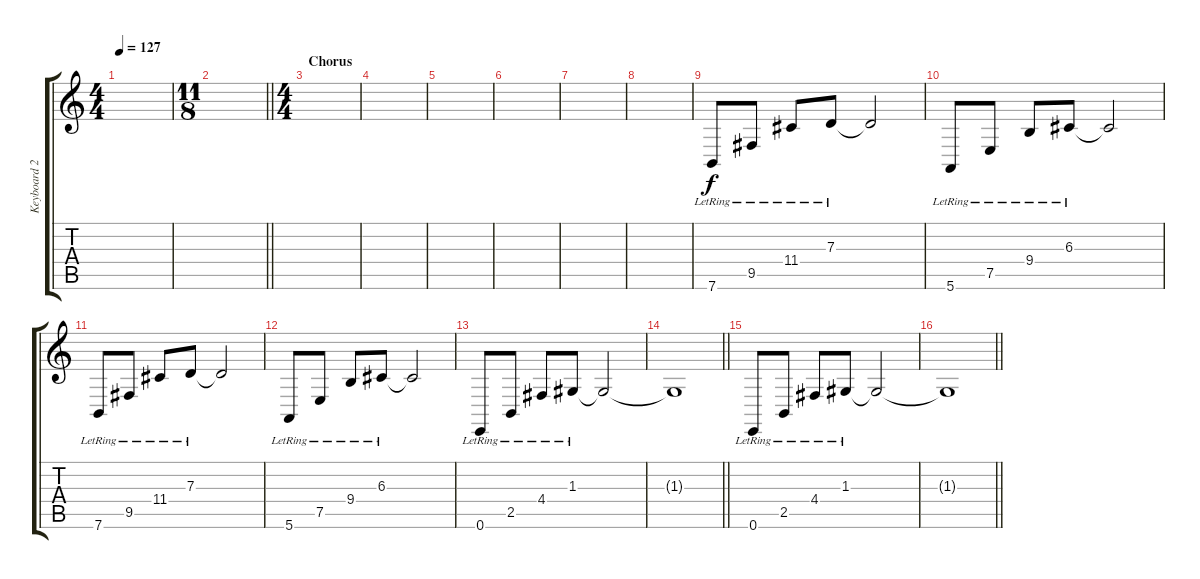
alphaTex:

\track ("Keyboard 2" "Keyboard 2") {instrument electricpiano1}
\staff {score tabs}
\tuning (E4 B3 G3 D3 A2 E2) {hide}
\ts (4 4)
\tempo 127
\clef g2
\ks c
|
\ts (11 8)
\barLineRight lightlight
|
\ts (4 4)
\section ("" "Chorus")
|
|
|
|
|
|
7.6{lr}.8{dy f volume 10 instrument electricguitarjazz} 9.5{lr}.8 11.4{lr}.8 7.3{lr}.8 7.3{t}.2 |
5.6{lr}.8 7.5{lr}.8 9.4{lr}.8 6.3{lr}.8 6.3{t}.2 |
7.6{lr}.8 9.5{lr}.8 11.4{lr}.8 7.3{lr}.8 7.3{t}.2 |
5.6{lr}.8 7.5{lr}.8 9.4{lr}.8 6.3{lr}.8 6.3{t}.2 |
0.6{lr}.8 2.5{lr}.8 4.4{lr}.8 1.3{lr}.8 1.3{t}.2 |
\barLineRight lightlight
1.3{t}.1 |
0.6{lr}.8 2.5{lr}.8 4.4{lr}.8 1.3{lr}.8 1.3{t}.2 |
\barLineRight lightlight
1.3{t}.1
